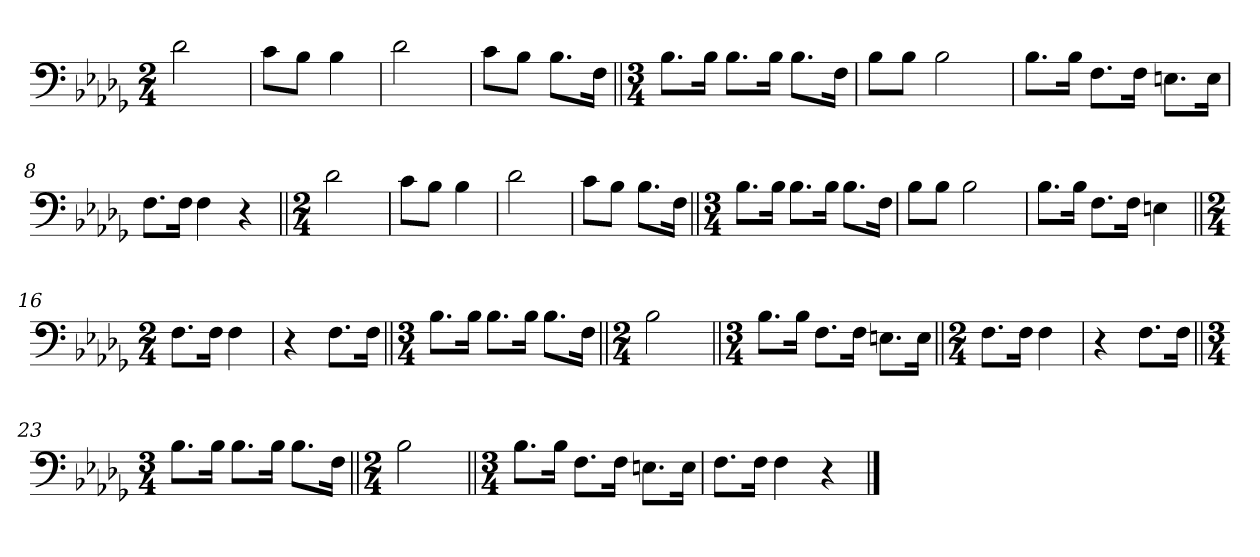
**kern
*part1
*staff1
*clefF4
*k[b-e-a-d-g-]
*M2/4
=1
2d-\
=2
8c\L
8B-\J
4B-\
=3
2d-\
=4
8c\L
8B-\J
8.B-\L
16F\Jk
=5||
*M3/4
8.B-\L
16B-\Jk
8.B-\L
16B-\Jk
8.B-\L
16F\Jk
=6
8B-\L
8B-\J
2B-\
=7
8.B-\L
16B-\Jk
8.F\L
16F\Jk
8.En\L
16E\Jk
=8
8.F\L
16F\Jk
4F\
4r
=9||
*M2/4
2d-\
=10
8c\L
8B-\J
4B-\
=11
2d-\
=12
8c\L
8B-\J
8.B-\L
16F\Jk
=13||
*M3/4
8.B-\L
16B-\Jk
8.B-\L
16B-\Jk
8.B-\L
16F\Jk
=14
8B-\L
8B-\J
2B-\
=15
8.B-\L
16B-\Jk
8.F\L
16F\Jk
4En\
=16||
*M2/4
8.F\L
16F\Jk
4F\
=17
4r
8.F\L
16F\Jk
=18||
*M3/4
8.B-\L
16B-\Jk
8.B-\L
16B-\Jk
8.B-\L
16F\Jk
=19||
*M2/4
2B-\
=20||
*M3/4
8.B-\L
16B-\Jk
8.F\L
16F\Jk
8.En\L
16E\Jk
=21||
*M2/4
8.F\L
16F\Jk
4F\
=22
4r
8.F\L
16F\Jk
=23||
*M3/4
8.B-\L
16B-\Jk
8.B-\L
16B-\Jk
8.B-\L
16F\Jk
=24||
*M2/4
2B-\
=25||
*M3/4
8.B-\L
16B-\Jk
8.F\L
16F\Jk
8.En\L
16E\Jk
=26
8.F\L
16F\Jk
4F\
4r
==
*-
